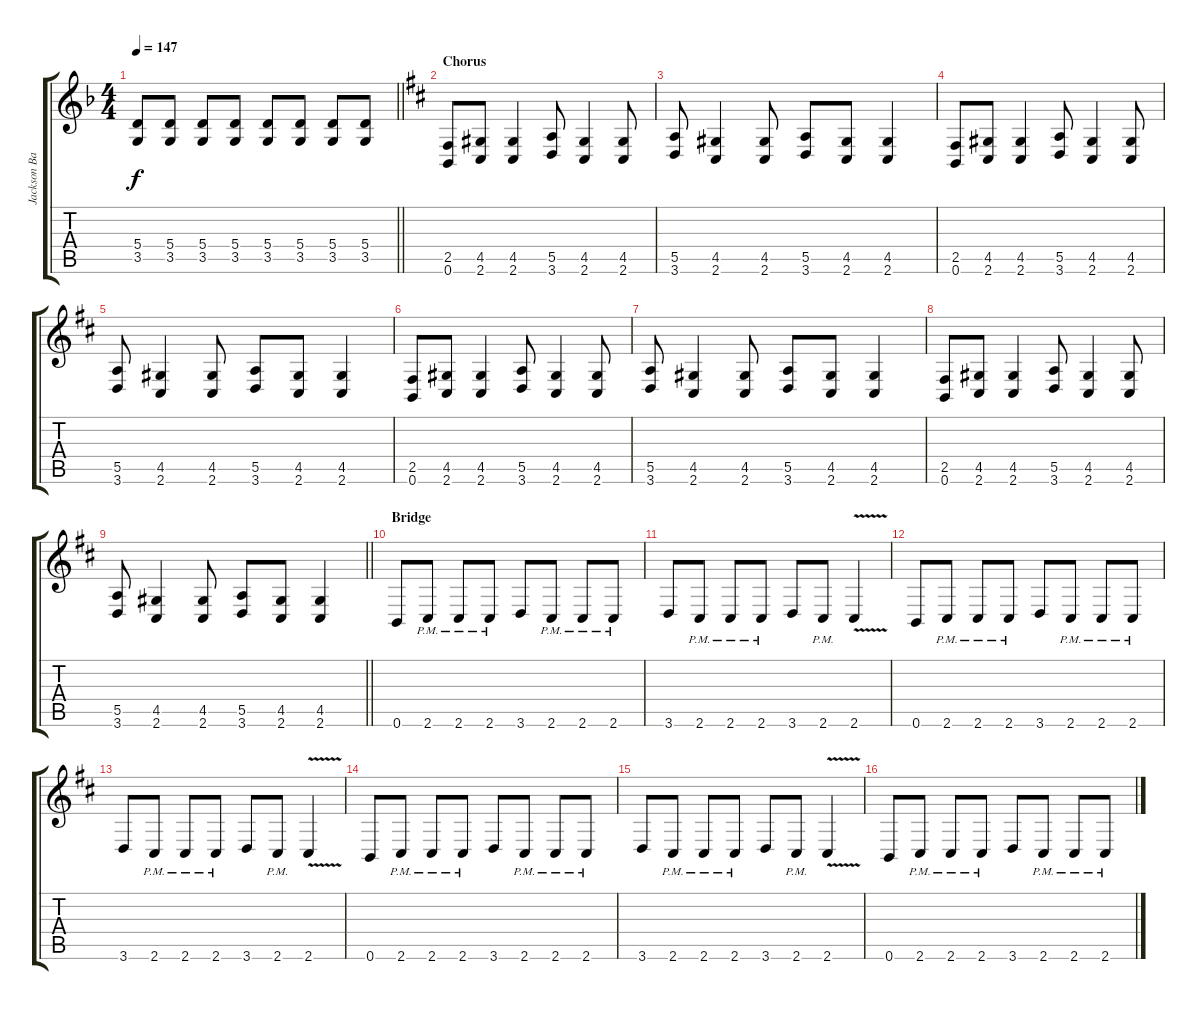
\track ("Jackson Bandeira (Lead)" "Jackson Ba") {instrument distortionguitar}
\staff {score tabs}
\tuning (B3 Gb3 D3 A2 E2 B1) {hide}
\ts (4 4)
\tempo 147
\clef g2
\barLineRight lightlight
\ks f
(5.4 3.5).8{dy f} (5.4 3.5).8 (5.4 3.5).8 (5.4 3.5).8 (5.4 3.5).8 (5.4 3.5).8 (5.4 3.5).8 (5.4 3.5).8 |
\section ("" "Chorus")
\ks d
(2.5 0.6).8 (4.5 2.6).8 (4.5 2.6).4 (5.5 3.6).8 (4.5 2.6).4 (4.5 2.6).8 |
(5.5 3.6).8 (4.5 2.6).4 (4.5 2.6).8 (5.5 3.6).8 (4.5 2.6).8 (4.5 2.6).4 |
(2.5 0.6).8 (4.5 2.6).8 (4.5 2.6).4 (5.5 3.6).8 (4.5 2.6).4 (4.5 2.6).8 |
(5.5 3.6).8 (4.5 2.6).4 (4.5 2.6).8 (5.5 3.6).8 (4.5 2.6).8 (4.5 2.6).4 |
(2.5 0.6).8 (4.5 2.6).8 (4.5 2.6).4 (5.5 3.6).8 (4.5 2.6).4 (4.5 2.6).8 |
(5.5 3.6).8 (4.5 2.6).4 (4.5 2.6).8 (5.5 3.6).8 (4.5 2.6).8 (4.5 2.6).4 |
(2.5 0.6).8 (4.5 2.6).8 (4.5 2.6).4 (5.5 3.6).8 (4.5 2.6).4 (4.5 2.6).8 |
\barLineRight lightlight
(5.5 3.6).8 (4.5 2.6).4 (4.5 2.6).8 (5.5 3.6).8 (4.5 2.6).8 (4.5 2.6).4 |
\section ("" "Bridge")
0.6.8 2.6{pm}.8 2.6{pm}.8 2.6{pm}.8 3.6.8 2.6{pm}.8 2.6{pm}.8 2.6{pm}.8 |
3.6.8 2.6{pm}.8 2.6{pm}.8 2.6{pm}.8 3.6.8 2.6{pm}.8 2.6{v}.4 |
0.6.8 2.6{pm}.8 2.6{pm}.8 2.6{pm}.8 3.6.8 2.6{pm}.8 2.6{pm}.8 2.6{pm}.8 |
3.6.8 2.6{pm}.8 2.6{pm}.8 2.6{pm}.8 3.6.8 2.6{pm}.8 2.6{v}.4 |
0.6.8 2.6{pm}.8 2.6{pm}.8 2.6{pm}.8 3.6.8 2.6{pm}.8 2.6{pm}.8 2.6{pm}.8 |
3.6.8 2.6{pm}.8 2.6{pm}.8 2.6{pm}.8 3.6.8 2.6{pm}.8 2.6{v}.4 |
0.6.8 2.6{pm}.8 2.6{pm}.8 2.6{pm}.8 3.6.8 2.6{pm}.8 2.6{pm}.8 2.6{pm}.8
